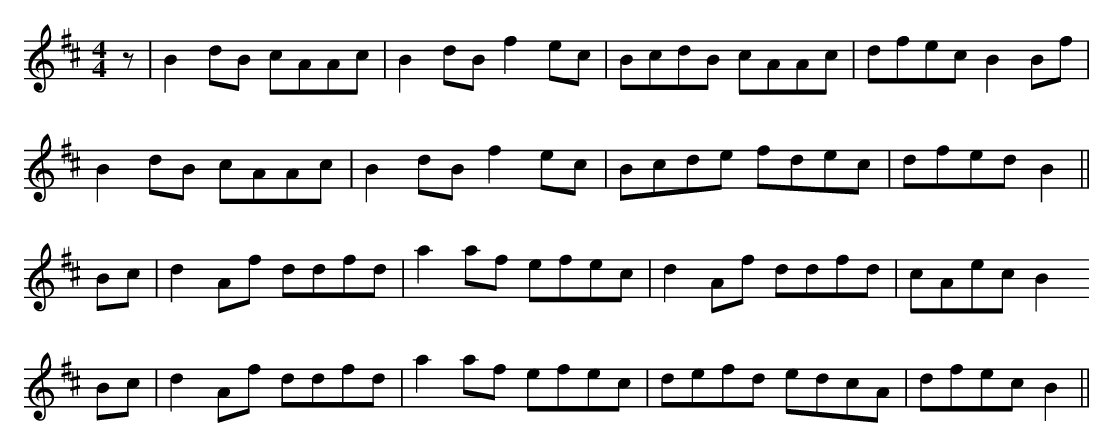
X:1
M:4/4
K:Bmin
z|B2 dB cAAc|B2 dB f2 ec|BcdB cAAc|dfec B2 Bf|
B2 dB cAAc|B2 dB f2 ec|Bcde fdec|dfed B2||
Bc|d2 Af ddfd|a2 af efec|d2 Af ddfd|cAec B2
Bc|d2 Af ddfd|a2 af efec|defd edcA|dfec B2||
